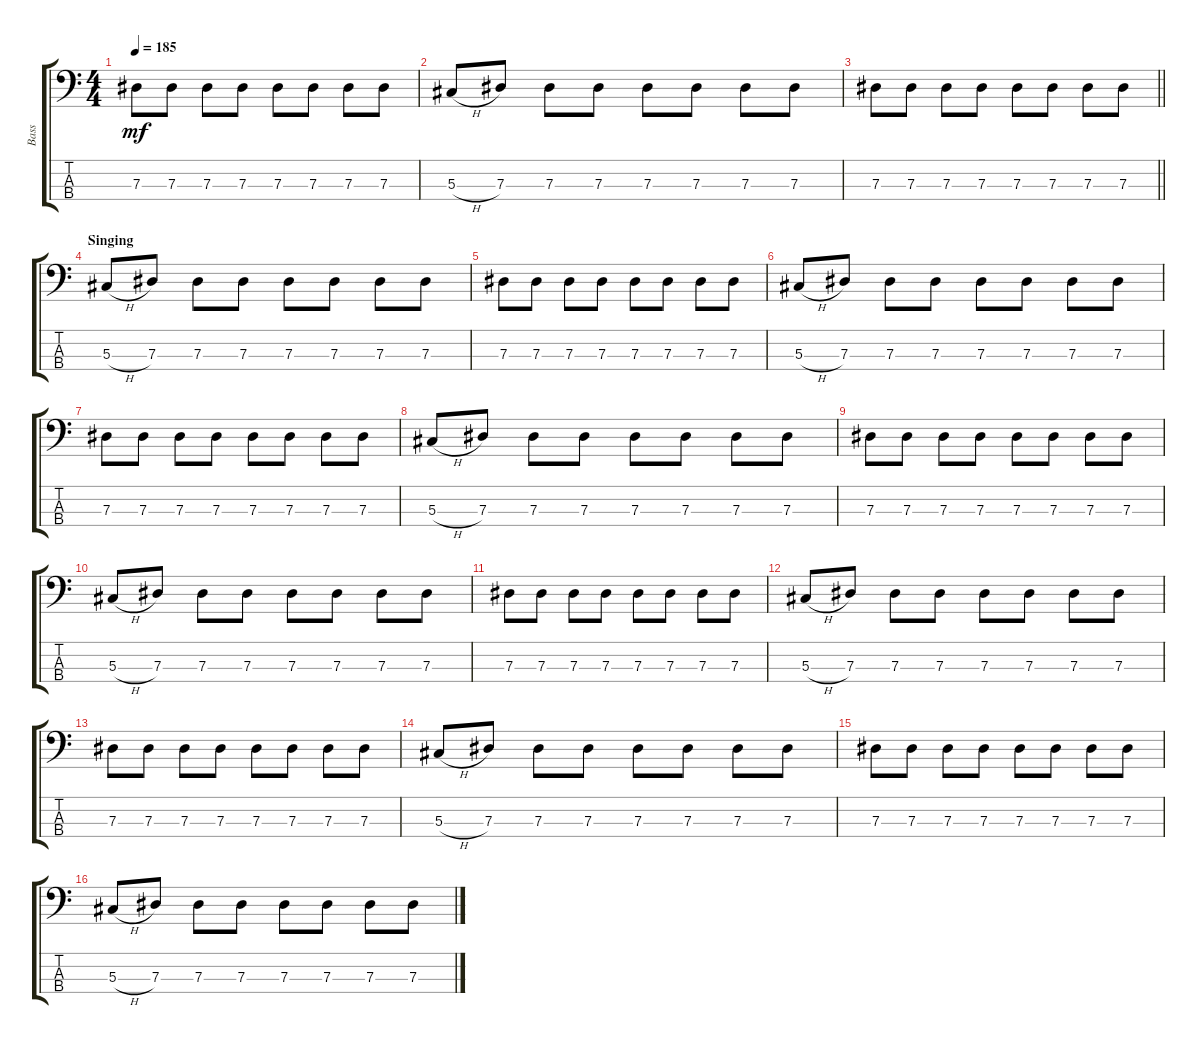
\track ("Bass" "Bass") {instrument electricbassfinger}
\staff {score tabs}
\tuning (Gb2 Db2 Ab1 Eb1) {hide}
\ts (4 4)
\tempo 185
\clef f4
\ks c
7.3.8{dy mf} 7.3.8 7.3.8 7.3.8 7.3.8 7.3.8 7.3.8 7.3.8 |
5.3{h}.8 7.3.8 7.3.8 7.3.8 7.3.8 7.3.8 7.3.8 7.3.8 |
\barLineRight lightlight
7.3.8 7.3.8 7.3.8 7.3.8 7.3.8 7.3.8 7.3.8 7.3.8 |
\section ("" "Singing")
5.3{h}.8 7.3.8 7.3.8 7.3.8 7.3.8 7.3.8 7.3.8 7.3.8 |
7.3.8 7.3.8 7.3.8 7.3.8 7.3.8 7.3.8 7.3.8 7.3.8 |
5.3{h}.8 7.3.8 7.3.8 7.3.8 7.3.8 7.3.8 7.3.8 7.3.8 |
7.3.8 7.3.8 7.3.8 7.3.8 7.3.8 7.3.8 7.3.8 7.3.8 |
5.3{h}.8 7.3.8 7.3.8 7.3.8 7.3.8 7.3.8 7.3.8 7.3.8 |
7.3.8 7.3.8 7.3.8 7.3.8 7.3.8 7.3.8 7.3.8 7.3.8 |
5.3{h}.8 7.3.8 7.3.8 7.3.8 7.3.8 7.3.8 7.3.8 7.3.8 |
7.3.8 7.3.8 7.3.8 7.3.8 7.3.8 7.3.8 7.3.8 7.3.8 |
5.3{h}.8 7.3.8 7.3.8 7.3.8 7.3.8 7.3.8 7.3.8 7.3.8 |
7.3.8 7.3.8 7.3.8 7.3.8 7.3.8 7.3.8 7.3.8 7.3.8 |
5.3{h}.8 7.3.8 7.3.8 7.3.8 7.3.8 7.3.8 7.3.8 7.3.8 |
7.3.8 7.3.8 7.3.8 7.3.8 7.3.8 7.3.8 7.3.8 7.3.8 |
5.3{h}.8 7.3.8 7.3.8 7.3.8 7.3.8 7.3.8 7.3.8 7.3.8
